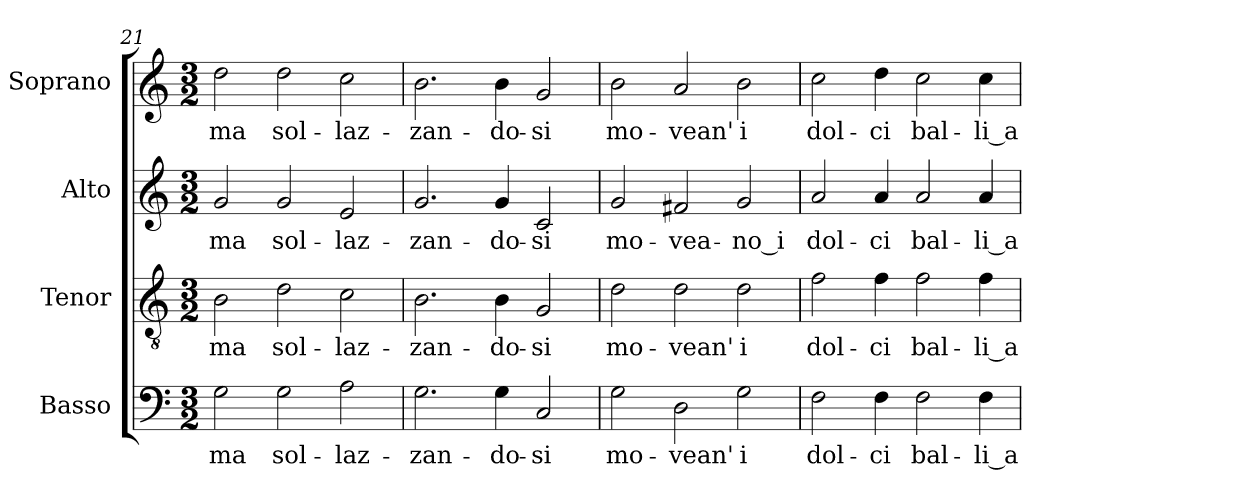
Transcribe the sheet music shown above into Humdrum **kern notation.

**kern	**text	**kern	**text	**kern	**text	**kern	**text
*part4	*part4	*part3	*part3	*part2	*part2	*part1	*part1
*staff4	*staff4	*staff3	*staff3	*staff2	*staff2	*staff1	*staff1
*I"Basso	*	*I"Tenor	*	*I"Alto	*	*I"Soprano	*
*	*	*I'T.	*	*I'A.	*	*I'Sop.	*
*clefF4	*	*clefGv2	*	*clefG2	*	*clefG2	*
*	*	*ITrd7c12	*	*	*	*	*
*k[]	*	*k[]	*	*k[]	*	*k[]	*
*C:	*	*C:	*	*C:	*	*C:	*
*M3/2	*	*M3/2	*	*M3/2	*	*M3/2	*
=21	=21	=21	=21	=21	=21	=21	=21
!	!LO:LY:b:color=#000000	!	!	!	!	!	!
!	!	!	!LO:LY:b:color=#000000	!	!	!	!
!	!	!	!	!	!LO:LY:b:color=#000000	!	!
!	!	!	!	!	!	!	!LO:LY:b:color=#000000
2Gi\	ma	2BBi\	ma	2gi/	ma	2ddi\	ma
!	!LO:LY:b:color=#000000	!	!	!	!	!	!
!	!	!	!LO:LY:b:color=#000000	!	!	!	!
!	!	!	!	!	!LO:LY:b:color=#000000	!	!
!	!	!	!	!	!	!	!LO:LY:b:color=#000000
2Gi\	sol-	2Di\	sol-	2gi/	sol-	2ddi\	sol-
!	!LO:LY:b:color=#000000	!	!	!	!	!	!
!	!	!	!LO:LY:b:color=#000000	!	!	!	!
!	!	!	!	!	!LO:LY:b:color=#000000	!	!
!	!	!	!	!	!	!	!LO:LY:b:color=#000000
2Ai\	-laz-	2Ci\	-laz-	2ei/	-laz-	2cci\	-laz-
!!LO:LB:g=z
=22	=22	=22	=22	=22	=22	=22	=22
!	!LO:LY:b:color=#000000	!	!	!	!	!	!
!	!	!	!LO:LY:b:color=#000000	!	!	!	!
!	!	!	!	!	!LO:LY:b:color=#000000	!	!
!	!	!	!	!	!	!	!LO:LY:b:color=#000000
2.Gi\	-zan-	2.BBi\	-zan-	2.gi/	-zan-	2.bi\	-zan-
!	!LO:LY:b:color=#000000	!	!	!	!	!	!
!	!	!	!LO:LY:b:color=#000000	!	!	!	!
!	!	!	!	!	!LO:LY:b:color=#000000	!	!
!	!	!	!	!	!	!	!LO:LY:b:color=#000000
4Gi\	-do-	4BBi\	-do-	4gi/	-do-	4bi\	-do-
!	!LO:LY:b:color=#000000	!	!	!	!	!	!
!	!	!	!LO:LY:b:color=#000000	!	!	!	!
!	!	!	!	!	!LO:LY:b:color=#000000	!	!
!	!	!	!	!	!	!	!LO:LY:b:color=#000000
2Ci/	-si	2GGi/	-si	2ci/	-si	2gi/	-si
=23	=23	=23	=23	=23	=23	=23	=23
!	!LO:LY:b:color=#000000	!	!	!	!	!	!
!	!	!	!LO:LY:b:color=#000000	!	!	!	!
!	!	!	!	!	!LO:LY:b:color=#000000	!	!
!	!	!	!	!	!	!	!LO:LY:b:color=#000000
2Gi\	mo-	2Di\	mo-	2gi/	mo-	2bi\	mo-
!	!LO:LY:b:color=#000000	!	!	!	!	!	!
!	!	!	!LO:LY:b:color=#000000	!	!	!	!
!	!	!	!	!	!LO:LY:b:color=#000000	!	!
!	!	!	!	!	!	!	!LO:LY:b:color=#000000
2Di\	-vean'	2Di\	-vean'	2f#Xi/	-vea-	2ai/	-vean'
!	!LO:LY:b:color=#000000	!	!	!	!	!	!
!	!	!	!LO:LY:b:color=#000000	!	!	!	!
!	!	!	!	!	!LO:LY:b:color=#000000	!	!
!	!	!	!	!	!	!	!LO:LY:b:color=#000000
2Gi\	i	2Di\	i	2gi/	-no_i	2bi\	i
=24	=24	=24	=24	=24	=24	=24	=24
!	!LO:LY:b:color=#000000	!	!	!	!	!	!
!	!	!	!LO:LY:b:color=#000000	!	!	!	!
!	!	!	!	!	!LO:LY:b:color=#000000	!	!
!	!	!	!	!	!	!	!LO:LY:b:color=#000000
2Fi\	dol-	2Fi\	dol-	2ai/	dol-	2cci\	dol-
!	!LO:LY:b:color=#000000	!	!	!	!	!	!
!	!	!	!LO:LY:b:color=#000000	!	!	!	!
!	!	!	!	!	!LO:LY:b:color=#000000	!	!
!	!	!	!	!	!	!	!LO:LY:b:color=#000000
4Fi\	-ci	4Fi\	-ci	4ai/	-ci	4ddi\	-ci
!	!LO:LY:b:color=#000000	!	!	!	!	!	!
!	!	!	!LO:LY:b:color=#000000	!	!	!	!
!	!	!	!	!	!LO:LY:b:color=#000000	!	!
!	!	!	!	!	!	!	!LO:LY:b:color=#000000
2Fi\	bal-	2Fi\	bal-	2ai/	bal-	2cci\	bal-
!	!LO:LY:b:color=#000000	!	!	!	!	!	!
!	!	!	!LO:LY:b:color=#000000	!	!	!	!
!	!	!	!	!	!LO:LY:b:color=#000000	!	!
!	!	!	!	!	!	!	!LO:LY:b:color=#000000
4Fi\	-li_a	4Fi\	-li_a	4ai/	-li_a	4cci\	-li_a
=	=	=	=	=	=	=	=
*-	*-	*-	*-	*-	*-	*-	*-
